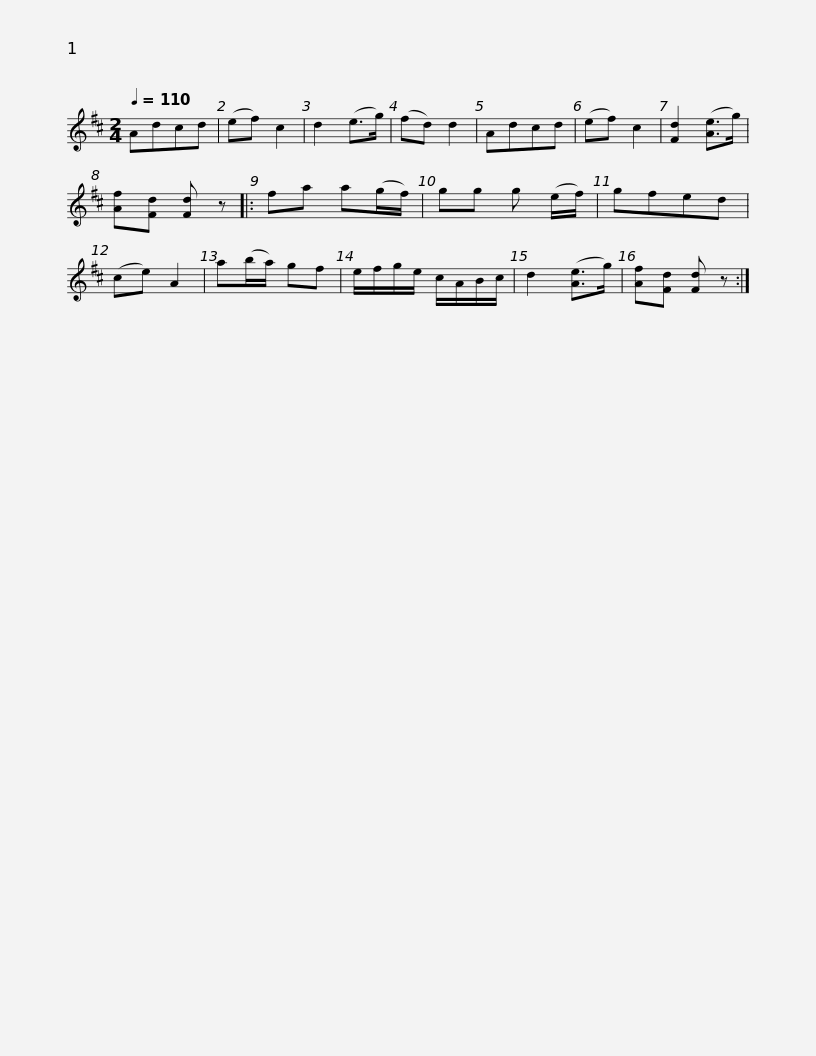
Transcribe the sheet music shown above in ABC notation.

X:1
L:1/8
Q:1/4=110
M:2/4
I:linebreak $
K:D
V:1 treble
V:1
 Adcd | (ef) c2 | d2 (e>g) | (fd) d2 | Adcd | %5
 (ef) c2 | [Fd]2 ([Ae]>g) | [Af][Fd] [Fd] z |: fa a(g/f/) | gg g (e/f/) | %10
 gfed |$ (ce) A2 | a(b/a/) gf | e/f/g/e/ c/A/B/c/ | d2 ([Ae]>g) | %15
 [Af][Fd] [Fd] z :| %16
